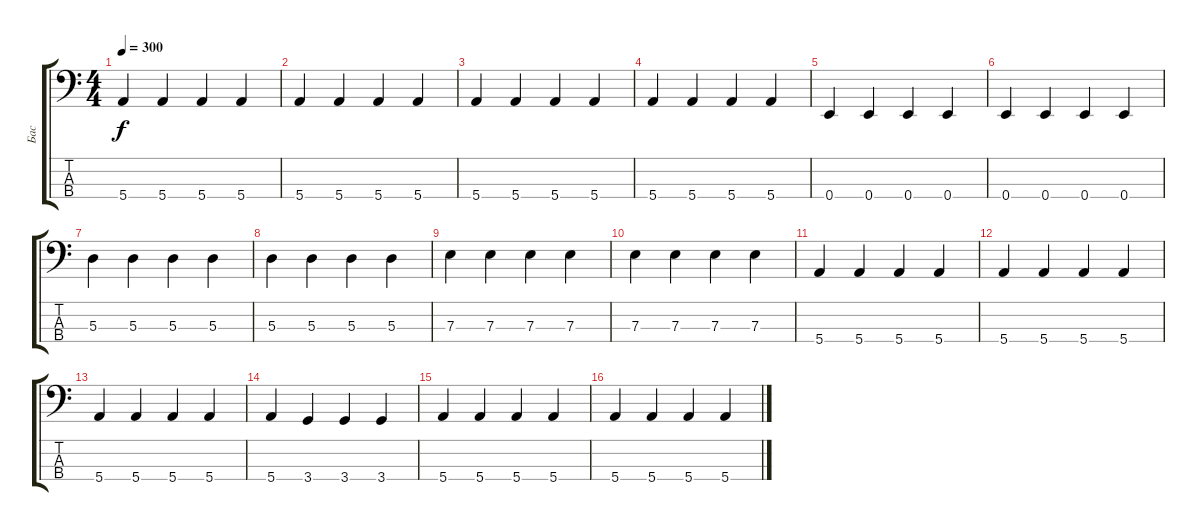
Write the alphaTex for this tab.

\track ("Бас" "Бас") {instrument electricbassfinger}
\staff {score tabs}
\tuning (G2 D2 A1 E1) {hide}
\ts (4 4)
\tempo 300
\clef f4
\ks c
5.4.4{dy f} 5.4.4 5.4.4 5.4.4 |
5.4.4 5.4.4 5.4.4 5.4.4 |
5.4.4 5.4.4 5.4.4 5.4.4 |
5.4.4 5.4.4 5.4.4 5.4.4 |
0.4.4 0.4.4 0.4.4 0.4.4 |
0.4.4 0.4.4 0.4.4 0.4.4 |
5.3.4 5.3.4 5.3.4 5.3.4 |
5.3.4 5.3.4 5.3.4 5.3.4 |
7.3.4 7.3.4 7.3.4 7.3.4 |
7.3.4 7.3.4 7.3.4 7.3.4 |
5.4.4 5.4.4 5.4.4 5.4.4 |
5.4.4 5.4.4 5.4.4 5.4.4 |
5.4.4 5.4.4 5.4.4 5.4.4 |
5.4.4 3.4.4 3.4.4 3.4.4 |
5.4.4 5.4.4 5.4.4 5.4.4 |
5.4.4 5.4.4 5.4.4 5.4.4
